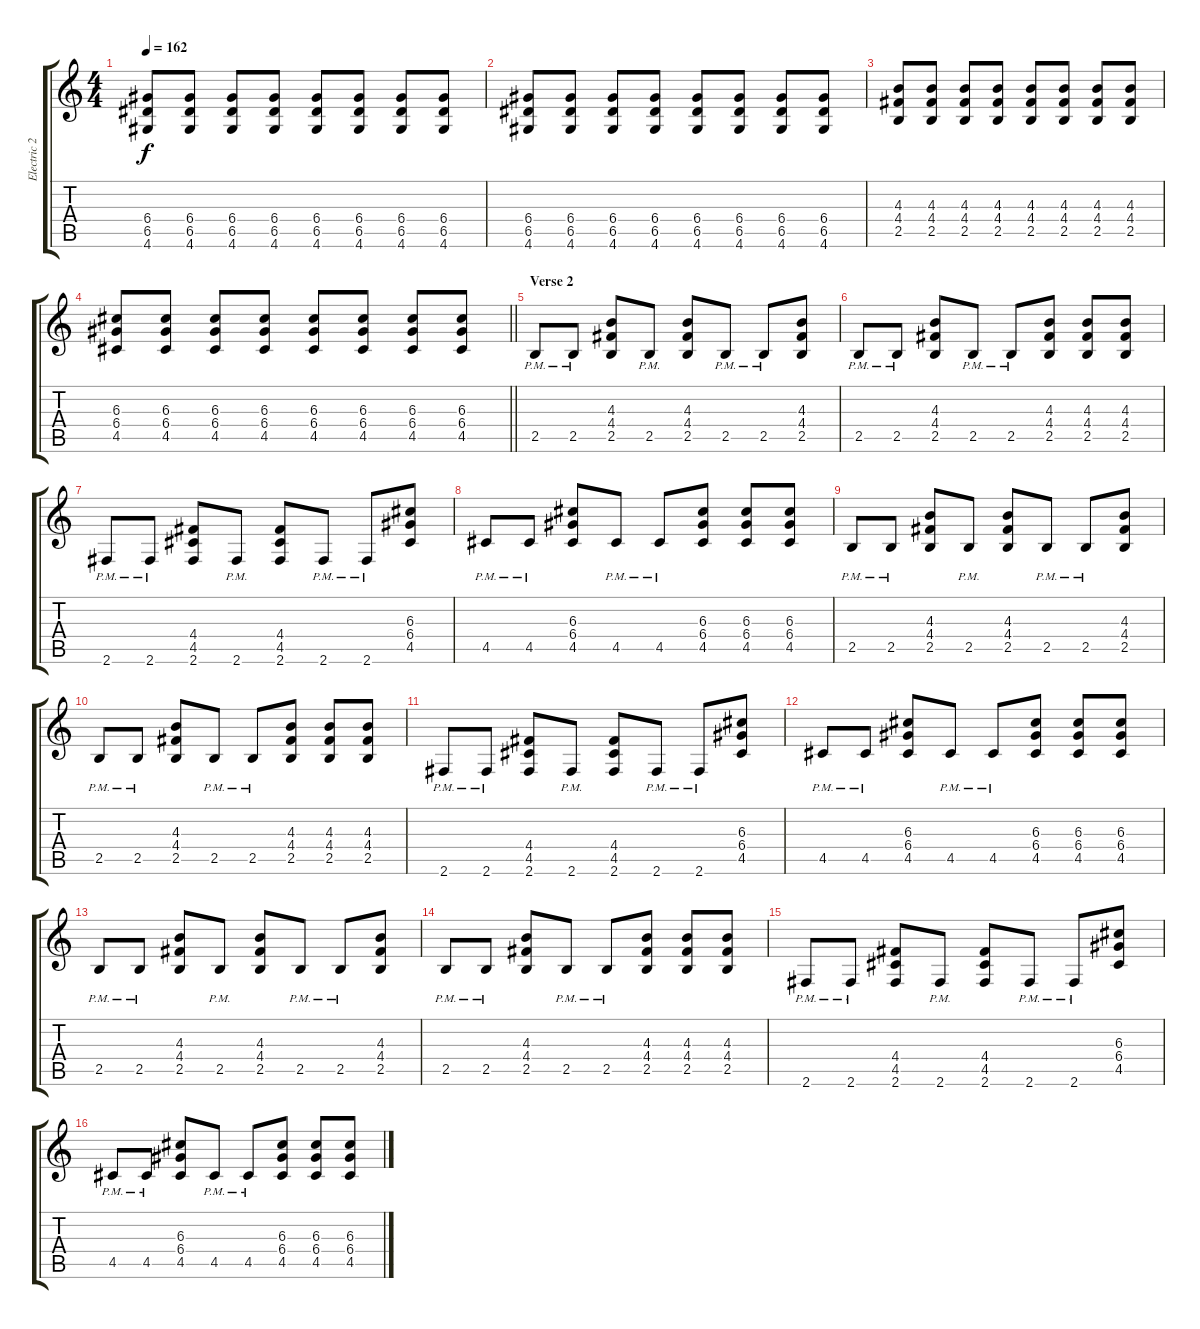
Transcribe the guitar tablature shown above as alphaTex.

\track ("Electric 2" "Electric 2") {instrument distortionguitar}
\staff {score tabs}
\tuning (E4 B3 G3 D3 A2 E2) {hide}
\ts (4 4)
\tempo 162
\clef g2
\ks c
(6.4 6.5 4.6).8{dy f} (6.4 6.5 4.6).8 (6.4 6.5 4.6).8 (6.4 6.5 4.6).8 (6.4 6.5 4.6).8 (6.4 6.5 4.6).8 (6.4 6.5 4.6).8 (6.4 6.5 4.6).8 |
(6.4 6.5 4.6).8 (6.4 6.5 4.6).8 (6.4 6.5 4.6).8 (6.4 6.5 4.6).8 (6.4 6.5 4.6).8 (6.4 6.5 4.6).8 (6.4 6.5 4.6).8 (6.4 6.5 4.6).8 |
(4.3 4.4 2.5).8 (4.3 4.4 2.5).8 (4.3 4.4 2.5).8 (4.3 4.4 2.5).8 (4.3 4.4 2.5).8 (4.3 4.4 2.5).8 (4.3 4.4 2.5).8 (4.3 4.4 2.5).8 |
\barLineRight lightlight
(6.3 6.4 4.5).8 (6.3 6.4 4.5).8 (6.3 6.4 4.5).8 (6.3 6.4 4.5).8 (6.3 6.4 4.5).8 (6.3 6.4 4.5).8 (6.3 6.4 4.5).8 (6.3 6.4 4.5).8 |
\section ("" "Verse 2")
2.5{pm}.8 2.5{pm}.8 (4.3 4.4 2.5).8 2.5{pm}.8 (4.3 4.4 2.5).8 2.5{pm}.8 2.5{pm}.8 (4.3 4.4 2.5).8 |
2.5{pm}.8 2.5{pm}.8 (4.3 4.4 2.5).8 2.5{pm}.8 2.5{pm}.8 (4.3 4.4 2.5).8 (4.3 4.4 2.5).8 (4.3 4.4 2.5).8 |
2.6{pm}.8 2.6{pm}.8 (4.4 4.5 2.6).8 2.6{pm}.8 (4.4 4.5 2.6).8 2.6{pm}.8 2.6{pm}.8 (6.3 6.4 4.5).8 |
4.5{pm}.8 4.5{pm}.8 (6.3 6.4 4.5).8 4.5{pm}.8 4.5{pm}.8 (6.3 6.4 4.5).8 (6.3 6.4 4.5).8 (6.3 6.4 4.5).8 |
2.5{pm}.8 2.5{pm}.8 (4.3 4.4 2.5).8 2.5{pm}.8 (4.3 4.4 2.5).8 2.5{pm}.8 2.5{pm}.8 (4.3 4.4 2.5).8 |
2.5{pm}.8 2.5{pm}.8 (4.3 4.4 2.5).8 2.5{pm}.8 2.5{pm}.8 (4.3 4.4 2.5).8 (4.3 4.4 2.5).8 (4.3 4.4 2.5).8 |
2.6{pm}.8 2.6{pm}.8 (4.4 4.5 2.6).8 2.6{pm}.8 (4.4 4.5 2.6).8 2.6{pm}.8 2.6{pm}.8 (6.3 6.4 4.5).8 |
4.5{pm}.8 4.5{pm}.8 (6.3 6.4 4.5).8 4.5{pm}.8 4.5{pm}.8 (6.3 6.4 4.5).8 (6.3 6.4 4.5).8 (6.3 6.4 4.5).8 |
2.5{pm}.8 2.5{pm}.8 (4.3 4.4 2.5).8 2.5{pm}.8 (4.3 4.4 2.5).8 2.5{pm}.8 2.5{pm}.8 (4.3 4.4 2.5).8 |
2.5{pm}.8 2.5{pm}.8 (4.3 4.4 2.5).8 2.5{pm}.8 2.5{pm}.8 (4.3 4.4 2.5).8 (4.3 4.4 2.5).8 (4.3 4.4 2.5).8 |
2.6{pm}.8 2.6{pm}.8 (4.4 4.5 2.6).8 2.6{pm}.8 (4.4 4.5 2.6).8 2.6{pm}.8 2.6{pm}.8 (6.3 6.4 4.5).8 |
4.5{pm}.8 4.5{pm}.8 (6.3 6.4 4.5).8 4.5{pm}.8 4.5{pm}.8 (6.3 6.4 4.5).8 (6.3 6.4 4.5).8 (6.3 6.4 4.5).8
